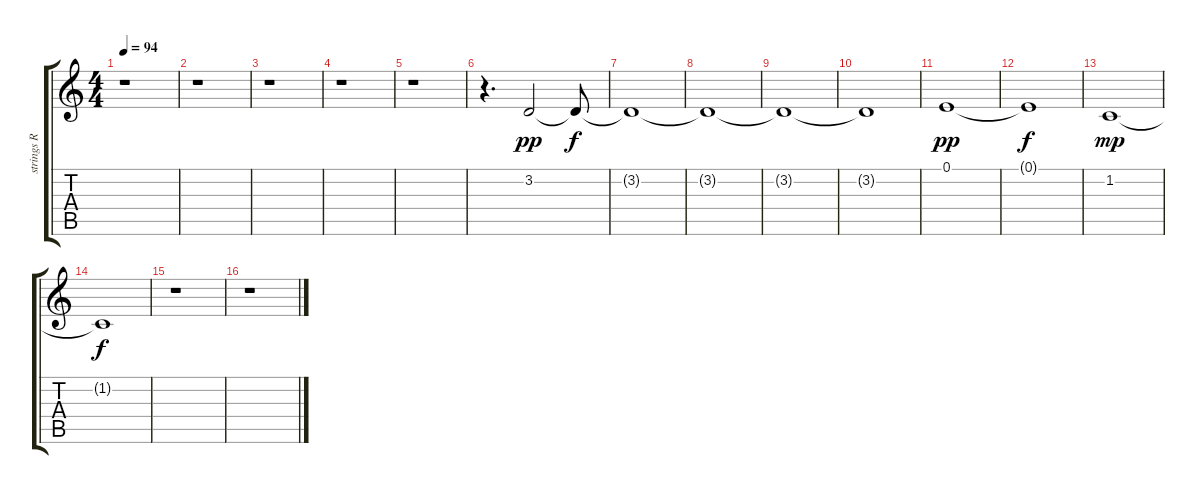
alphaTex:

\track ("strings R" "strings R") {instrument tremolostrings}
\staff {score tabs}
\tuning (E4 B3 G3 D3 A2 E2) {hide}
\ts (4 4)
\tempo 94
\clef g2
\ks c
r.1{dy f} |
r.1 |
r.1 |
r.1 |
r.1 |
r.4{d} 3.2.2{dy pp volume 10 balance 13} 3.2{t}.8{dy f} |
3.2{t}.1 |
3.2{t}.1 |
3.2{t}.1 |
3.2{t}.1 |
0.1.1{dy pp volume 12} |
0.1{t}.1{dy f} |
1.2.1{dy mp} |
1.2{t}.1{dy f} |
r.1 |
r.1
